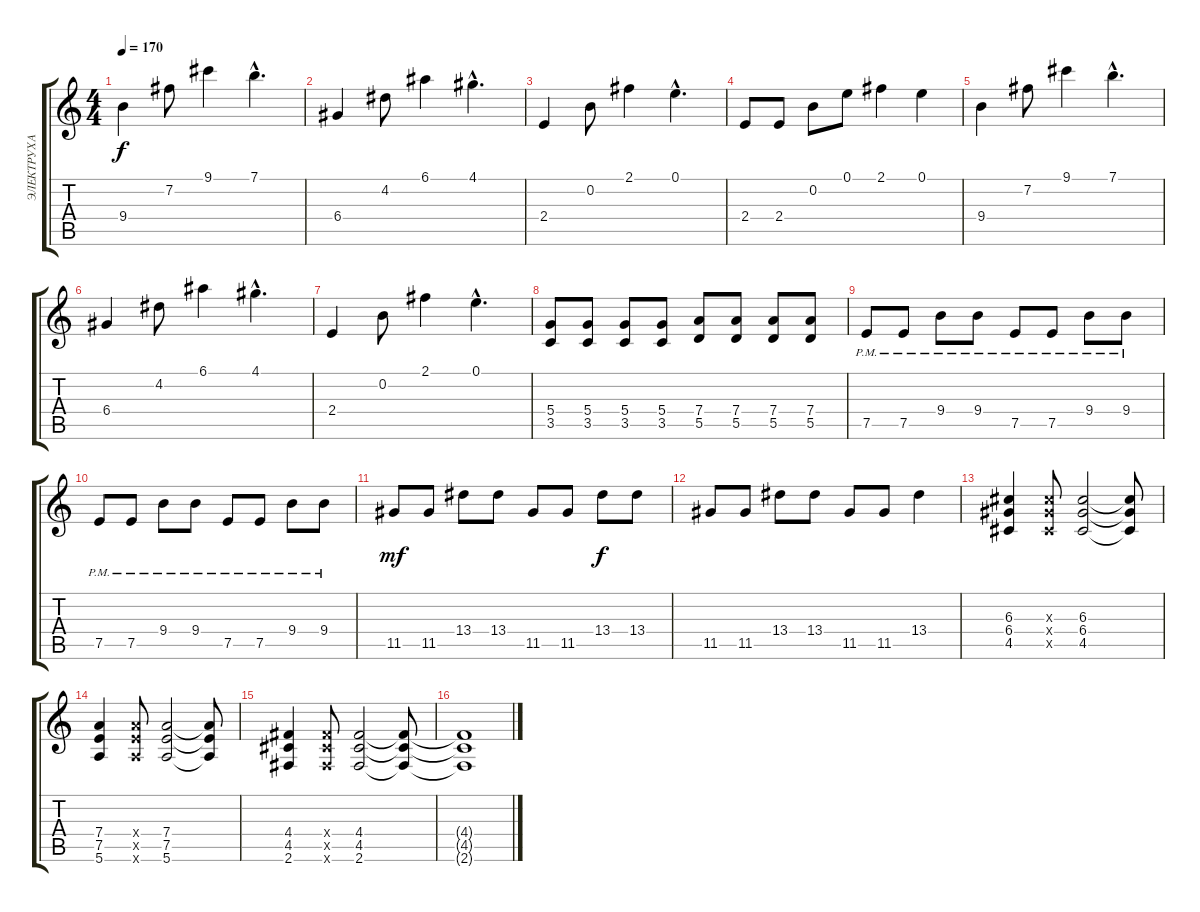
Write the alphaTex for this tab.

\track ("ЭЛЕКТРУХА" "ЭЛЕКТРУХА") {instrument distortionguitar}
\staff {score tabs}
\tuning (E4 B3 G3 D3 A2 E2) {hide}
\ts (4 4)
\tempo 170
\clef g2
\ks c
9.4.4{dy f} 7.2.8 9.1.4 7.1{hac}.4{d} |
6.4.4 4.2.8 6.1.4 4.1{hac}.4{d} |
2.4.4 0.2.8 2.1.4 0.1{hac}.4{d} |
2.4.8 2.4.8 0.2.8 0.1.8 2.1.4 0.1.4 |
9.4.4 7.2.8 9.1.4 7.1{hac}.4{d} |
6.4.4 4.2.8 6.1.4 4.1{hac}.4{d} |
2.4.4 0.2.8 2.1.4 0.1{hac}.4{d} |
(5.4 3.5).8 (5.4 3.5).8 (5.4 3.5).8 (5.4 3.5).8 (7.4 5.5).8 (7.4 5.5).8 (7.4 5.5).8 (7.4 5.5).8 |
7.5{pm}.8 7.5{pm}.8 9.4{pm}.8 9.4{pm}.8 7.5{pm}.8 7.5{pm}.8 9.4{pm}.8 9.4{pm}.8 |
7.5{pm}.8 7.5{pm}.8 9.4{pm}.8 9.4{pm}.8 7.5{pm}.8 7.5{pm}.8 9.4{pm}.8 9.4{pm}.8 |
11.5.8{dy mf} 11.5.8 13.4.8 13.4.8 11.5.8 11.5.8 13.4.8{dy f} 13.4.8 |
11.5.8 11.5.8 13.4.8 13.4.8 11.5.8 11.5.8 13.4.4 |
(6.3 6.4 4.5).4 (6.3{x} 6.4{x} 4.5{x}).8 (6.3 6.4 4.5).2 (6.3{t} 6.4{t} 4.5{t}).8 |
(7.4 7.5 5.6).4 (7.4{x} 7.5{x} 5.6{x}).8 (7.4 7.5 5.6).2 (7.4{t} 7.5{t} 5.6{t}).8 |
(4.4 4.5 2.6).4 (4.4{x} 4.5{x} 2.6{x}).8 (4.4 4.5 2.6).2 (4.4{t} 4.5{t} 2.6{t}).8 |
(4.4{t} 4.5{t} 2.6{t}).1
